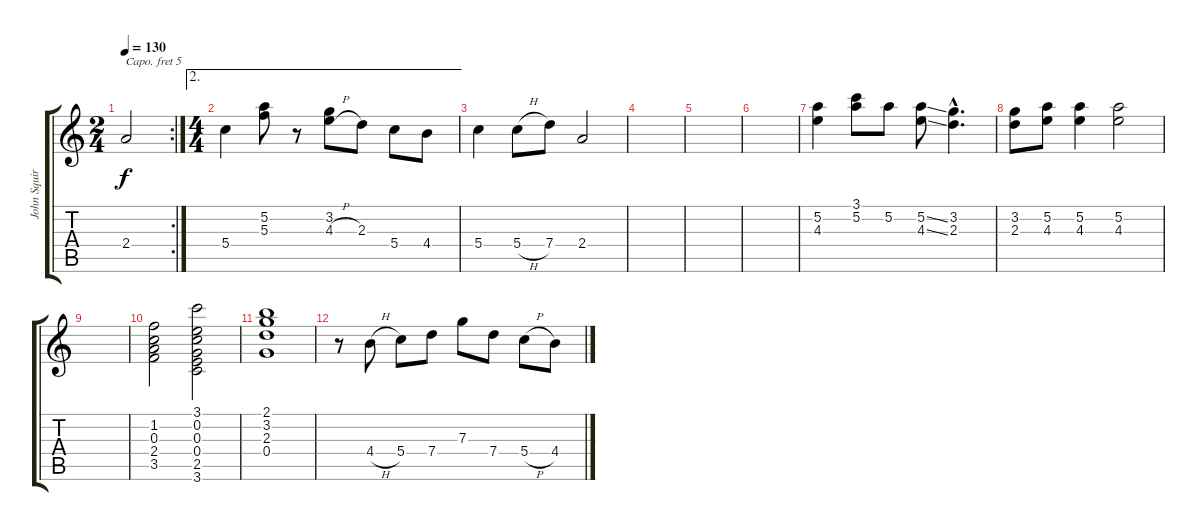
\track ("John Squire - Guitar" "John Squir") {instrument distortionguitar}
\staff {score tabs}
\capo 5
\tuning (E4 B3 G3 D3 A2 E2) {hide}
\rc 2
\ts (2 4)
\tempo 130
\clef g2
\ks c
2.4.2{dy f} |
\ae 2
\ts (4 4)
5.4.4 (5.2 5.3).8 r.8 (3.2 4.3{h}).8 2.3.8 5.4.8 4.4.8 |
5.4.4 5.4{h}.8 7.4.8 2.4.2 |
|
|
|
(5.2 4.3).4 (3.1 5.2).8 5.2.8 (5.2{ss} 4.3{ss}).8 (3.2{hac} 2.3{hac}).4{d} |
(3.2 2.3).8 (5.2 4.3).8 (5.2 4.3).4 (5.2 4.3).2 |
|
(1.2 0.3 2.4 3.5).2 (3.1 0.2 0.3 0.4 2.5 3.6).2 |
(2.1 3.2 2.3 0.4).1 |
r.8 4.4{h}.8 5.4.8 7.4.8 7.3.8 7.4.8 5.4{h}.8 4.4.8
